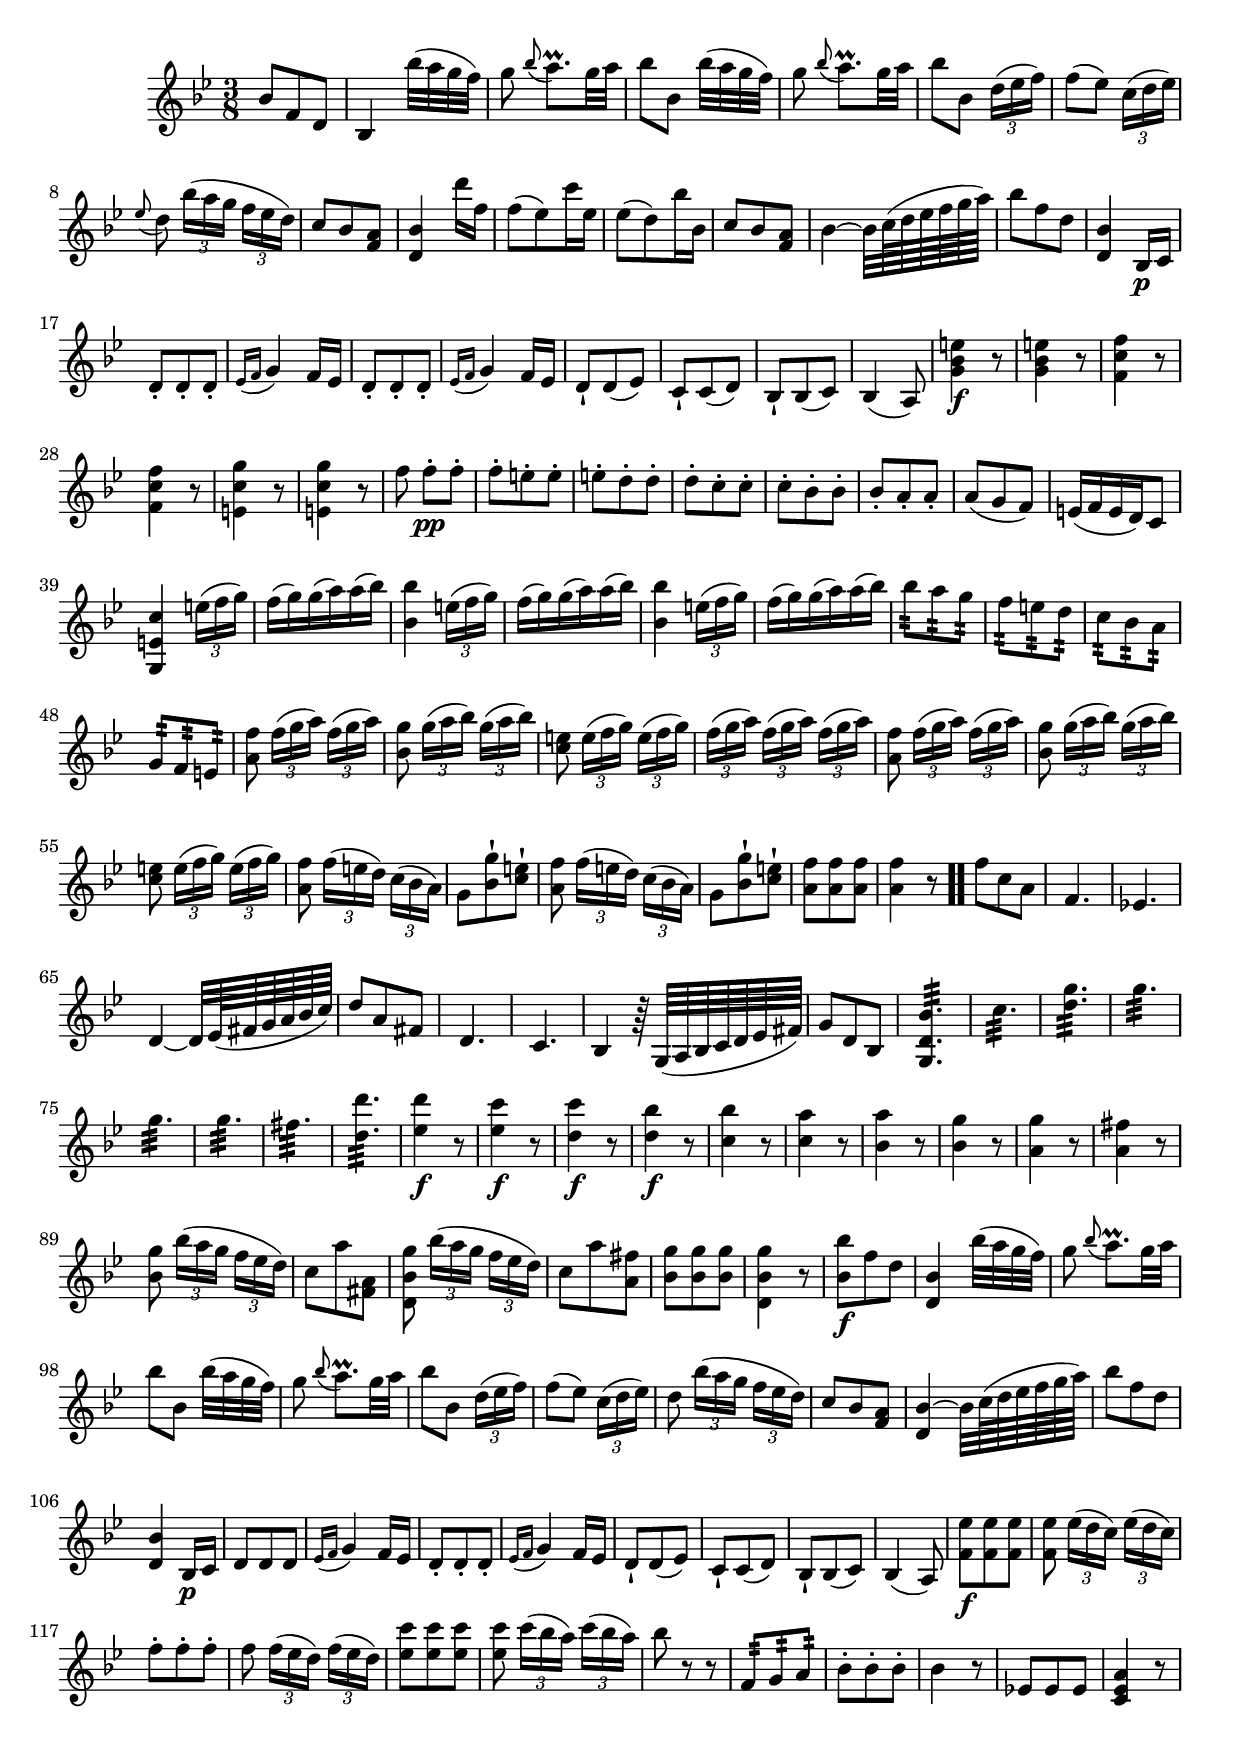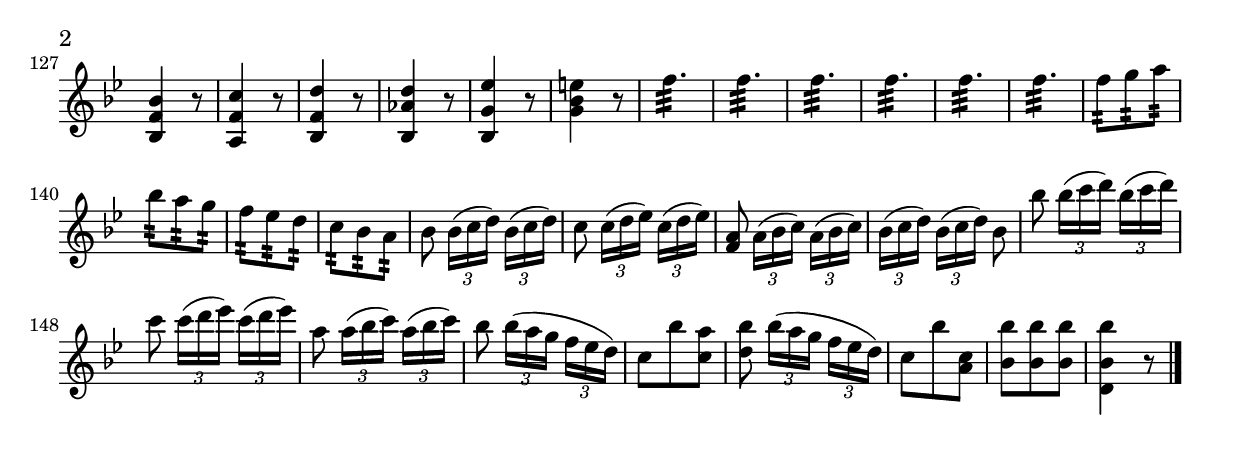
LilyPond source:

\version "2.16.0"      %Gossec - Symphonie si bémol
                        %Violon2 - 3e mvt  
\relative c''{
\clef treble
\key bes \major
\time 3/8




bes8 f d
bes4 bes''32( a g f)
g8 \appoggiatura bes a8.\prall[ g32 a]
bes8 bes, bes'32([ a g f)]
g8 \appoggiatura bes a8.\prall[ g32 a]
bes8 bes, \times 2/3 {d16([ ees f)]}
f8( ees) \times 2/3 {c16([ d ees)]}
\appoggiatura ees8 d \times 2/3 {bes'16([ a g]} \times 2/3 {f[ ees d)]}
c8 bes <f a>
<d bes'>4 d''16 f,
f8( ees) c'16 ees,
ees8( d) bes'16 bes,
c8 bes <f a>
bes4 ~ bes32[ c64( d ees f g a)]
bes8 f d
<d, bes'>4 bes16\p c
d8-. d-. d-.
\appoggiatura {ees16[ f]} g4 f16 ees
d8-. d-. d-.
\appoggiatura {ees16[ f]} g4 f16 ees
d8-| d( ees)
c-| c( d)
bes-| bes( c)
bes4( a8)
<g' bes e>4\f r8
<g bes e>4 r8
<f c' f>4 r8
<f c' f>4 r8
<e c' g'>4 r8
<e c' g'>4 r8
f' f-.\pp[ f-.]
f-. e-. e-.
e-. d-. d-.
d-. c-. c-.
c-. bes-. bes-.
bes-. a-. a-.
a( g f)
e16( f e d) c8
<g e' c'>4 \times 2/3 {e''16([ f g)]}
f16( g) g( a) a( bes)
<bes, bes'>4 \times 2/3 {e16([ f g)]}
f16( g) g( a) a( bes)
<bes, bes'>4 \times 2/3 {e16([ f g)]}
f16( g) g( a) a( bes)
bes8:32  a: g:
f: e: d:
c: bes: a:
g: f: e:
<a f'>8 \times 2/3 {f'16([ g a)]} \times 2/3 {f16([ g a)]} 
< bes, g'>8 \times 2/3 {g'16([ a bes)]} \times 2/3 {g16([ a bes)]}
<c, e>8 \times 2/3 {e16([ f g)]} \times 2/3 {e16([ f g)]}
\times 2/3 {f16([ g a)]} \times 2/3 {f16([ g a)]} \times 2/3 {f16([ g a)]} 
<a, f'>8 \times 2/3 {f'16([ g a)]} \times 2/3 {f16([ g a)]} 
< bes, g'>8 \times 2/3 {g'16([ a bes)]} \times 2/3 {g16([ a bes)]}
<c, e>8 \times 2/3 {e16([ f g)]} \times 2/3 {e16([ f g)]}
<a, f'>8 \times 2/3 {f'16([ e d)]} \times 2/3 {c16([ bes a)]}
g8 <bes g'>-| <c e>-|
<a f'>8 \times 2/3 {f'16([ e d)]} \times 2/3 {c16([ bes a)]}
g8 <bes g'>-| <c e>-|
<a f'> <a f'> <a f'>
<a f'>4 r8 \bar ".|."
f' c a
f4.
ees!
d4 ~ d32[ ees64( fis g a bes c)]
d8 a fis
d4.
c
bes4 r64 g( a bes c d ees fis)
g8 d bes
<g d' bes'>4.:32
c':
<d g>:
g:
g:
g:
fis:
<d d'>:
<ees d'>4\f r8
<ees c'>4\f r8
<d c'>4\f r8
<d bes'>4\f r8
<c bes'>4 r8
<c a'>4 r8
<bes a'>4 r8
<bes g'>4 r8
<a g'>4 r8
<a fis'>4 r8
<bes g'> \times 2/3 {bes'16([ a g]} \times 2/3 {f16[ ees d])}
c8 a' <a, fis>
<d, bes' g'> \times 2/3 {bes''16([ a g]} \times 2/3 {f16[ ees d])}
c8 a' <a, fis'>
<bes g'> <bes g'> <bes g'> 
<d, bes' g'>4 r8
<bes' bes'>8\f f' d
<d, bes'>4 bes''32([ a g f])
g8 \appoggiatura bes a8.\prall[ g32 a]
bes8 bes, bes'32([ a g f)]
g8 \appoggiatura bes a8.\prall[ g32 a]
bes8 bes, \times 2/3 {d16([ ees f)]}
f8( ees) \times 2/3 {c16([ d ees)]}
d8 \times 2/3 {bes'16([ a g]} \times 2/3 {f[ ees d)]}
c8 bes <f a>
<d bes'>4 ~ bes'32[ c64( d ees f g a)]
bes8 f d
<d, bes'>4 bes16\p c
d8 d d
\appoggiatura {ees16[ f]} g4 f16 ees
d8-. d-. d-.
\appoggiatura {ees16[ f]} g4 f16 ees
d8-| d( ees)
c-| c( d)
bes-| bes( c)
bes4( a8)
<f' ees'>\f <f ees'> <f ees'>
<f ees'> \times 2/3 {ees'16([ d c)]} \times 2/3 {ees16([ d c)]}
f8-. f-. f-.
f \times 2/3 {f16([ ees d)]} \times 2/3 {f16([ ees d)]}
<ees c'>8 <ees c'> <ees c'>
<ees c'> \times 2/3 {c'16([ bes a)]} \times 2/3 {c16([ bes a)]}
bes8 r r
f,8:32 g: a:
bes8-. bes-. bes-.
bes4 r8
ees,! ees ees
<c ees a>4 r8
<bes f' bes>4 r8
<a f' c'>4 r8
<bes f' d'>4 r8
<bes aes' d>4 r8
<bes g' ees'>4 r8
<g' bes e>4 r8
f'4.:32
f:
f:
f:
f:
f:
f8:32 g: a:
bes: a: g:
f: ees: d:
c: bes: a:
bes8 \times 2/3 {bes16([ c d)]} \times 2/3 {bes16([ c d)]}
c8 \times 2/3 {c16([ d ees)]} \times 2/3 {c16([ d ees)]}
<f, a>8 \times 2/3 {a16([ bes c)]} \times 2/3 {a16([ bes c)]}
\times 2/3 {bes16([ c d)]} \times 2/3 {bes16([ c d)]} bes8
bes'8 \times 2/3 {bes16([ c d)]} \times 2/3 {bes16([ c d)]}
c8 \times 2/3 {c16([ d ees)]} \times 2/3 {c16([ d ees)]}
a,8 \times 2/3 {a16([ bes c)]} \times 2/3 {a16([ bes c)]}
bes8  \times 2/3 {bes16([ a g]} \times 2/3 {f16[ ees d])}
c8 bes' <c, a'>
<d bes'> \times 2/3 {bes'16([ a g]} \times 2/3 {f16[ ees d])}
c8 bes' <c, a>
<bes bes'> <bes bes'> <bes bes'> 
<d, bes' bes'>4 r8 \bar "|." 
}
